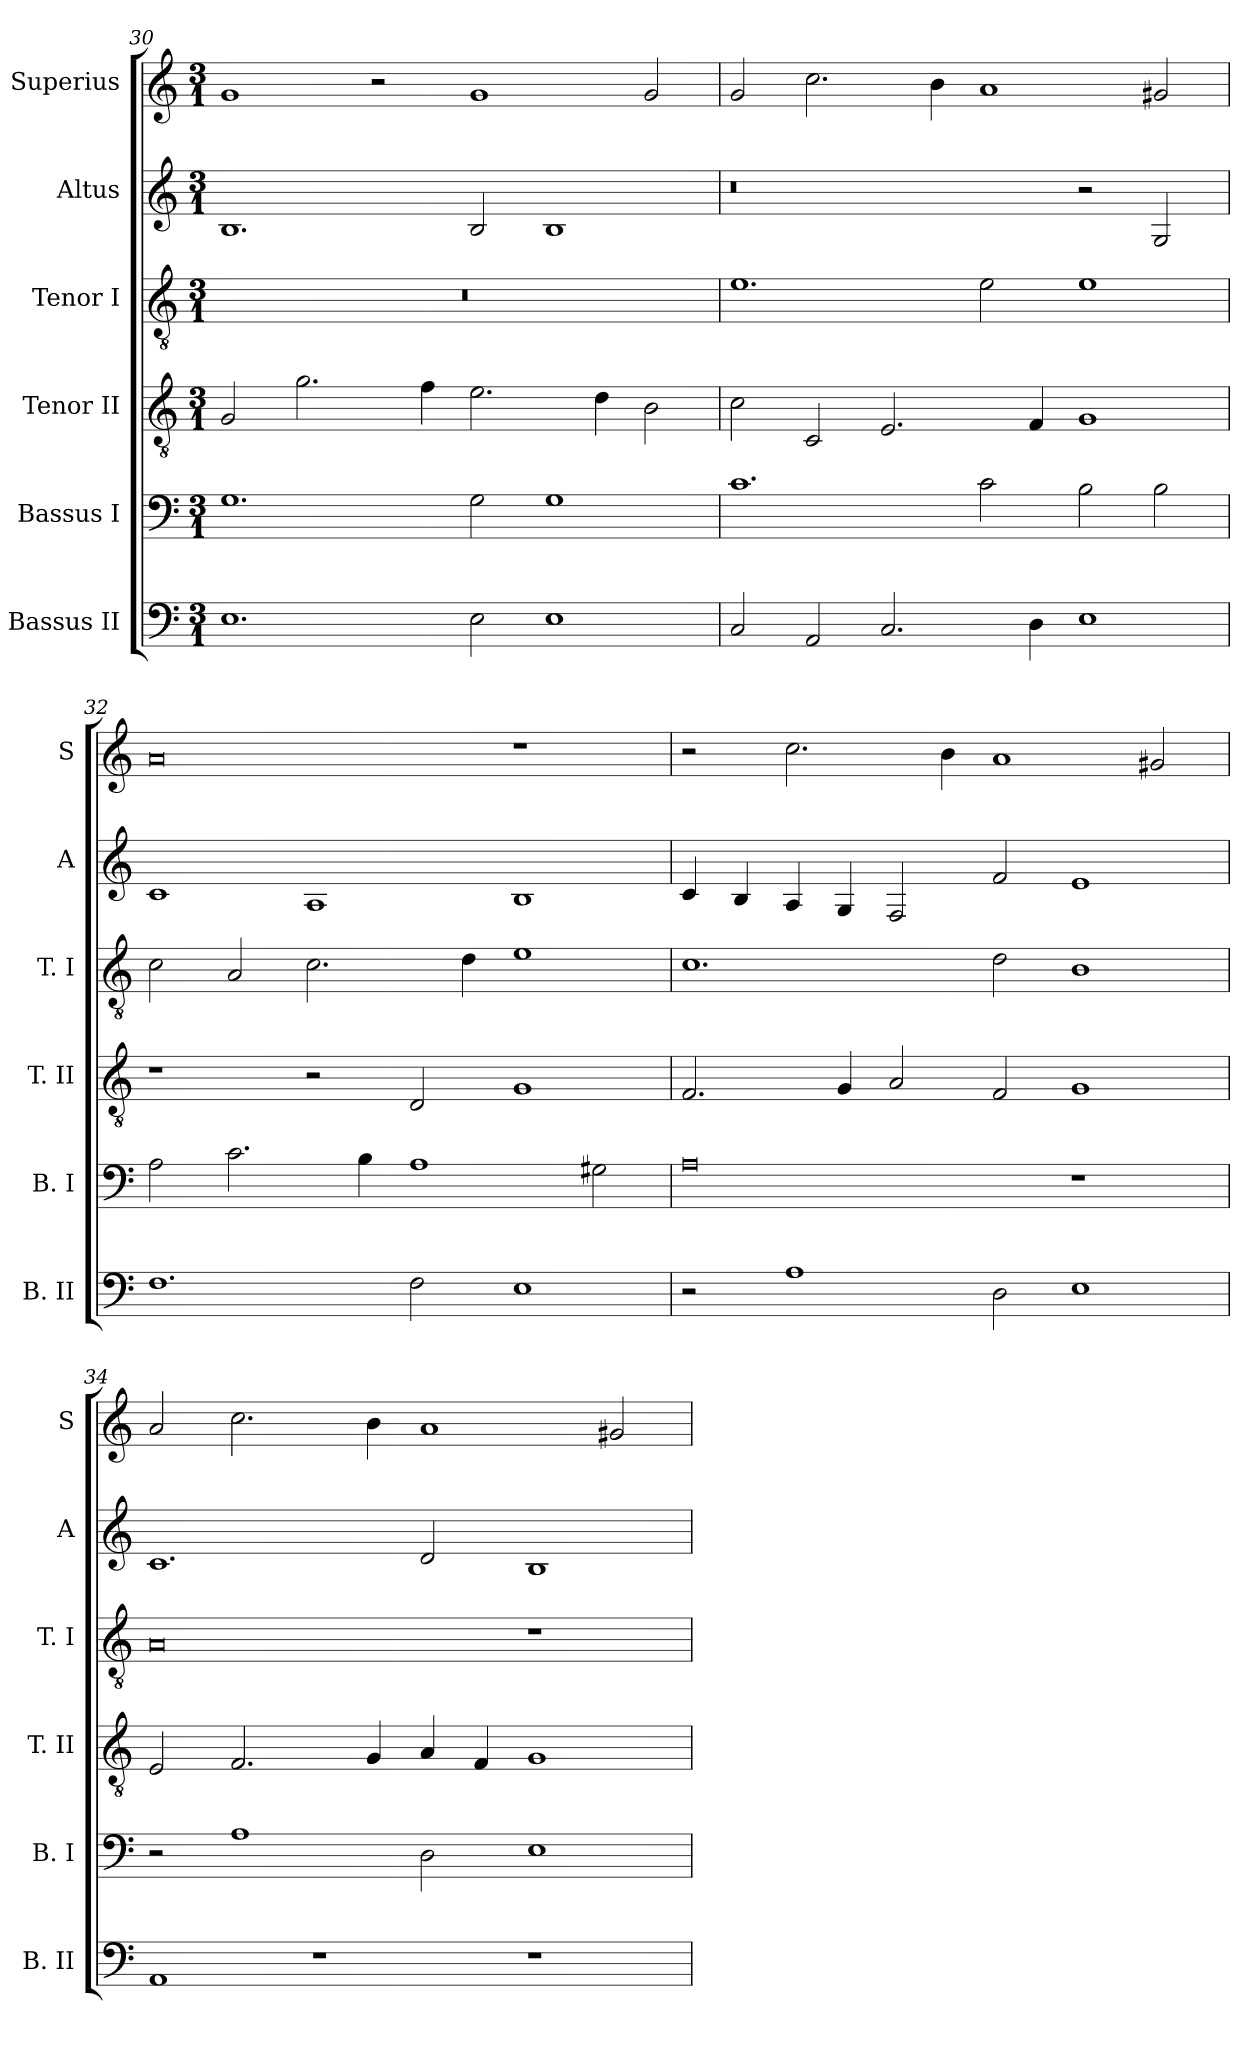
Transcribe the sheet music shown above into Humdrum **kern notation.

**kern	**kern	**kern	**kern	**kern	**kern
*part6	*part5	*part4	*part3	*part2	*part1
*staff6	*staff5	*staff4	*staff3	*staff2	*staff1
*I"Bassus II	*I"Bassus I	*I"Tenor II	*I"Tenor I	*I"Altus	*I"Superius
*I'B. II	*I'B. I	*I'T. II	*I'T. I	*I'A	*I'S
*clefF4	*clefF4	*clefGv2	*clefGv2	*clefG2	*clefG2
*k[]	*k[]	*k[]	*k[]	*k[]	*k[]
*C:	*C:	*C:	*C:	*C:	*C:
*M3/1	*M3/1	*M3/1	*M3/1	*M3/1	*M3/1
=30	=30	=30	=30	=30	=30
1.E	1.G	2G	1%3r	1.B	1g
.	.	2.g	.	.	.
.	.	.	.	.	2r
.	.	4f	.	.	.
2E	2G	2.e	.	2B	1g
1E	1G	.	.	1B	.
.	.	4d	.	.	.
.	.	2B	.	.	2g
=31	=31	=31	=31	=31	=31
2C	1.c	2c	1.e	0r	2g
2AA	.	2C	.	.	2.cc
2.C	.	2.E	.	.	.
.	.	.	.	.	4b
.	2c	.	2e	.	1a
4D	.	4F	.	.	.
1E	2B	1G	1e	2r	.
.	2B	.	.	2G	2g#X
=32	=32	=32	=32	=32	=32
1.F	2A	1r	2c	1c	0a
.	2.c	.	2A	.	.
.	.	2r	2.c	1A	.
.	4B	.	.	.	.
2F	1A	2D	.	.	.
.	.	.	4d	.	.
1E	.	1G	1e	1B	1r
.	2G#X	.	.	.	.
=33	=33	=33	=33	=33	=33
2r	0A	2.F	1.c	4c	2r
.	.	.	.	4B	.
1A	.	.	.	4A	2.cc
.	.	4G	.	4G	.
.	.	2A	.	2F	.
.	.	.	.	.	4b
2D	.	2F	2d	2f	1a
1E	1r	1G	1B	1e	.
.	.	.	.	.	2g#X
=34	=34	=34	=34	=34	=34
1AA	2r	2E	0A	1.c	2a
.	1A	2.F	.	.	2.cc
1r	.	.	.	.	.
.	.	4G	.	.	4b
.	2D	4A	.	2d	1a
.	.	4F	.	.	.
1r	1E	1G	1r	1B	.
.	.	.	.	.	2g#X
=	=	=	=	=	=
*-	*-	*-	*-	*-	*-
